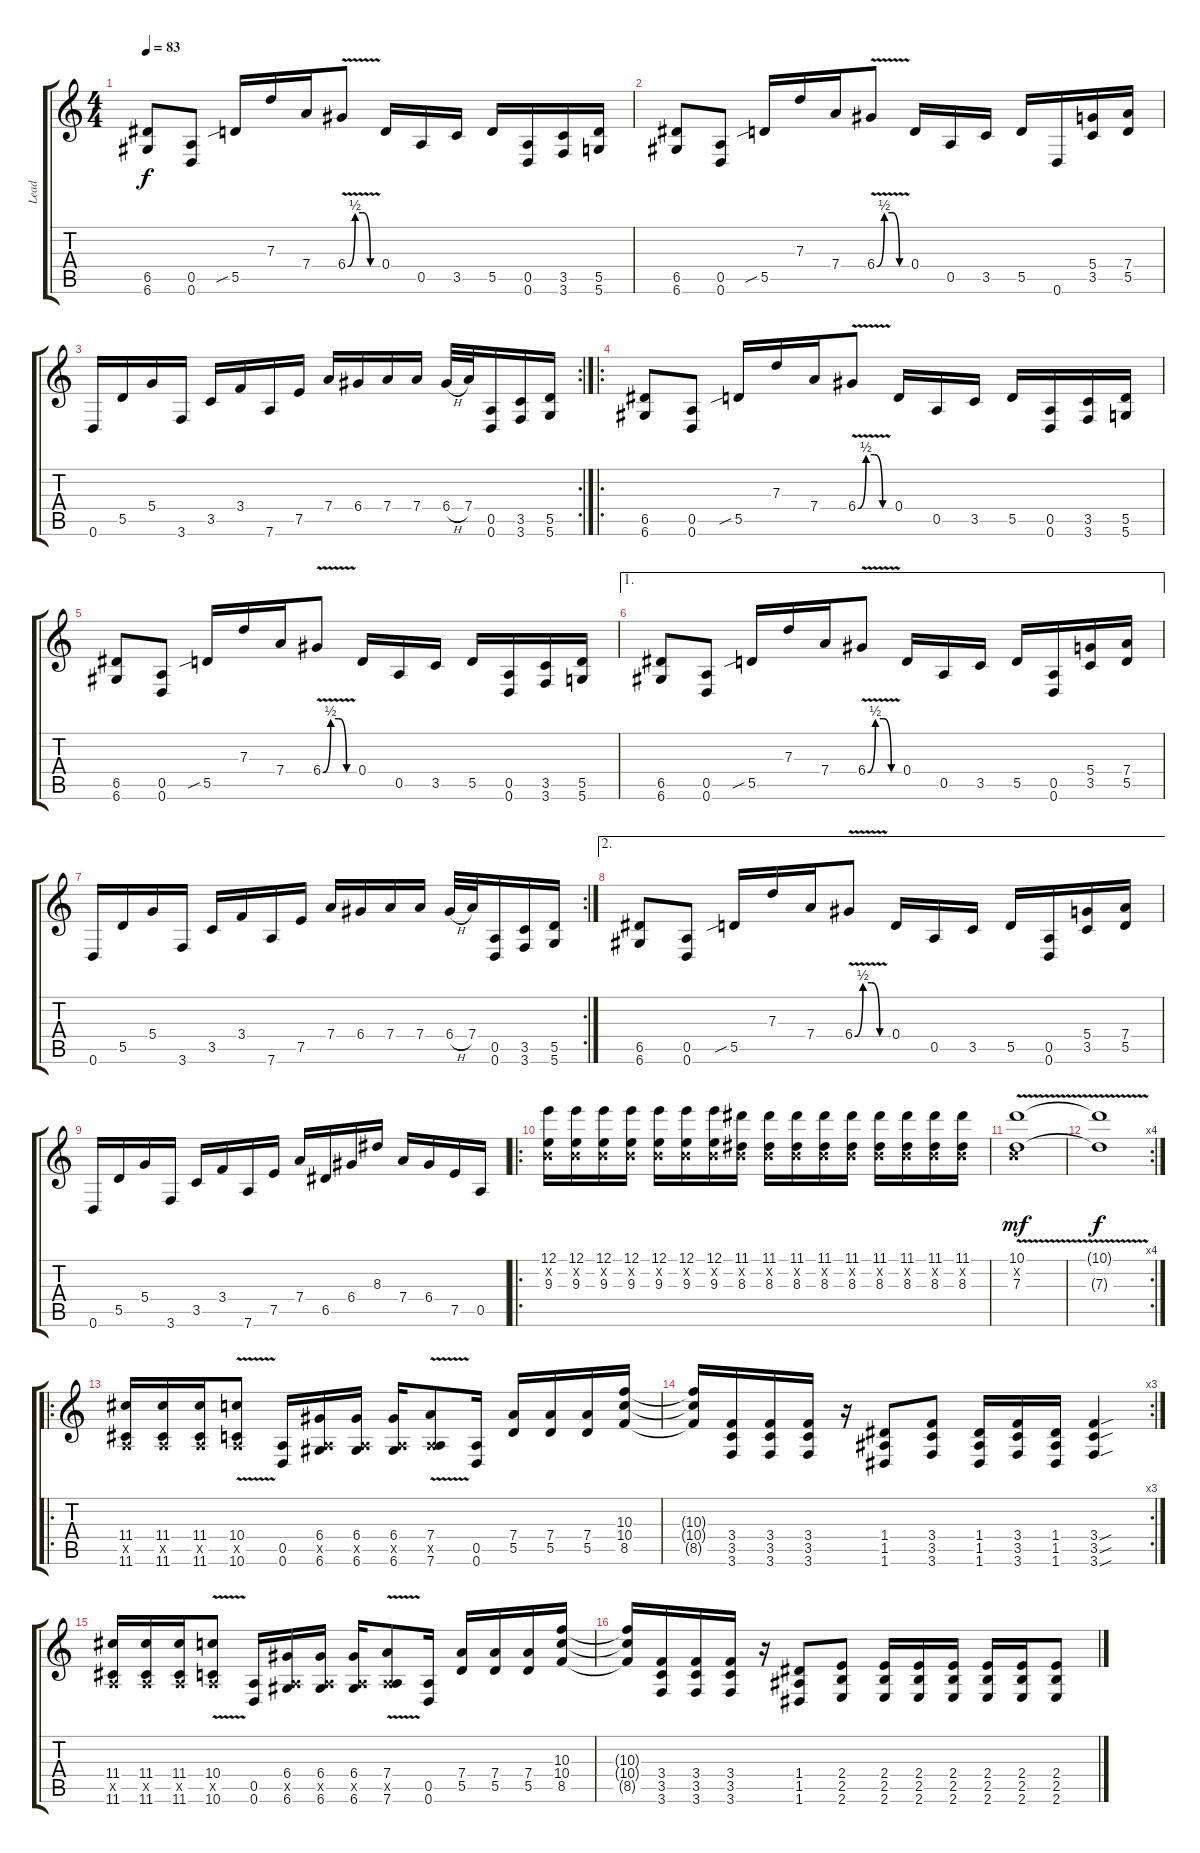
\track ("Lead" "Lead") {instrument distortionguitar}
\staff {score tabs}
\tuning (E4 B3 G3 D3 A2 D2) {hide}
\ts (4 4)
\tempo 83
\clef g2
\ks c
(6.5 6.6).8{dy f} (0.5 0.6).8 5.5{sib}.16 7.3.16 7.4.16 6.4{be (custom 0 0 15 2 30 2 45 0 60 0) v}.8 0.4.16 0.5.16 3.5.16 5.5.16 (0.5 0.6).16 (3.5 3.6).16 (5.5 5.6).16 |
(6.5 6.6).8 (0.5 0.6).8 5.5{sib}.16 7.3.16 7.4.16 6.4{be (custom 0 0 15 2 30 2 45 0 60 0) v}.8 0.4.16 0.5.16 3.5.16 5.5.16 0.6.16 (5.4 3.5).16 (7.4 5.5).16 |
\rc 2
0.6.16 5.5.16 5.4.16 3.6.16 3.5.16 3.4.16 7.6.16 7.5.16 7.4.16 6.4.16 7.4.16 7.4.16 6.4{h}.32 7.4.32 (0.5 0.6).16 (3.5 3.6).16 (5.5 5.6).16 |
\ro
(6.5 6.6).8 (0.5 0.6).8 5.5{sib}.16 7.3.16 7.4.16 6.4{be (custom 0 0 15 2 30 2 45 0 60 0) v}.8 0.4.16 0.5.16 3.5.16 5.5.16 (0.5 0.6).16 (3.5 3.6).16 (5.5 5.6).16 |
(6.5 6.6).8 (0.5 0.6).8 5.5{sib}.16 7.3.16 7.4.16 6.4{be (custom 0 0 15 2 30 2 45 0 60 0) v}.8 0.4.16 0.5.16 3.5.16 5.5.16 (0.5 0.6).16 (3.5 3.6).16 (5.5 5.6).16 |
\ae 1
(6.5 6.6).8 (0.5 0.6).8 5.5{sib}.16 7.3.16 7.4.16 6.4{be (custom 0 0 15 2 30 2 45 0 60 0) v}.8 0.4.16 0.5.16 3.5.16 5.5.16 (0.5 0.6).16 (5.4 3.5).16 (7.4 5.5).16 |
\rc 2
0.6.16 5.5.16 5.4.16 3.6.16 3.5.16 3.4.16 7.6.16 7.5.16 7.4.16 6.4.16 7.4.16 7.4.16 6.4{h}.32 7.4.32 (0.5 0.6).16 (3.5 3.6).16 (5.5 5.6).16 |
\ae 2
(6.5 6.6).8 (0.5 0.6).8 5.5{sib}.16 7.3.16 7.4.16 6.4{be (custom 0 0 15 2 30 2 45 0 60 0) v}.8 0.4.16 0.5.16 3.5.16 5.5.16 (0.5 0.6).16 (5.4 3.5).16 (7.4 5.5).16 |
0.6.16 5.5.16 5.4.16 3.6.16 3.5.16 3.4.16 7.6.16 7.5.16 7.4.16 6.5.16 6.4.16 8.3.16 7.4.16 6.4.16 7.5.16 0.5.16 |
\ro
(12.1 0.2{x} 9.3).16 (12.1 0.2{x} 9.3).16 (12.1 0.2{x} 9.3).16 (12.1 0.2{x} 9.3).16 (12.1 0.2{x} 9.3).16 (12.1 0.2{x} 9.3).16 (12.1 0.2{x} 9.3).16 (11.1 0.2{x} 8.3).16 (11.1 0.2{x} 8.3).16 (11.1 0.2{x} 8.3).16 (11.1 0.2{x} 8.3).16 (11.1 0.2{x} 8.3).16 (11.1 0.2{x} 8.3).16 (11.1 0.2{x} 8.3).16 (11.1 0.2{x} 8.3).16 (11.1 0.2{x} 8.3).16 |
(10.1{v} 0.2{x} 7.3{v}).1{dy mf} |
\rc 4
(10.1{t} 7.3{t}).1{dy f} |
\ro
(11.4 0.5{x} 11.6).16 (11.4 0.5{x} 11.6).16 (11.4 0.5{x} 11.6).16 (10.4{v} 0.5{x} 10.6).8 (0.5 0.6).16 (6.4 0.5{x} 6.6).16 (6.4 0.5{x} 6.6).16 (6.4 0.5{x} 6.6).16 (7.4{v} 0.5{x} 7.6).8 (0.5 0.6).16 (7.4 5.5).16 (7.4 5.5).16 (7.4 5.5).16 (10.3 10.4 8.5).16 |
\rc 3
(10.3{t} 10.4{t} 8.5{t}).16 (3.4 3.5 3.6).16 (3.4 3.5 3.6).16 (3.4 3.5 3.6).16 r.16 (1.4 1.5 1.6).8 (3.4 3.5 3.6).8 (1.4 1.5 1.6).16 (3.4 3.5 3.6).16 (1.4 1.5 1.6).16 (3.4{sou} 3.5{sou} 3.6{sou}).4 |
(11.4 0.5{x} 11.6).16 (11.4 0.5{x} 11.6).16 (11.4 0.5{x} 11.6).16 (10.4{v} 0.5{x} 10.6).8 (0.5 0.6).16 (6.4 0.5{x} 6.6).16 (6.4 0.5{x} 6.6).16 (6.4 0.5{x} 6.6).16 (7.4{v} 0.5{x} 7.6).8 (0.5 0.6).16 (7.4 5.5).16 (7.4 5.5).16 (7.4 5.5).16 (10.3 10.4 8.5).16 |
(10.3{t} 10.4{t} 8.5{t}).16 (3.4 3.5 3.6).16 (3.4 3.5 3.6).16 (3.4 3.5 3.6).16 r.16 (1.4 1.5 1.6).8 (2.4 2.5 2.6).8 (2.4 2.5 2.6).16 (2.4 2.5 2.6).16 (2.4 2.5 2.6).16 (2.4 2.5 2.6).16 (2.4 2.5 2.6).16 (2.4 2.5 2.6).8
